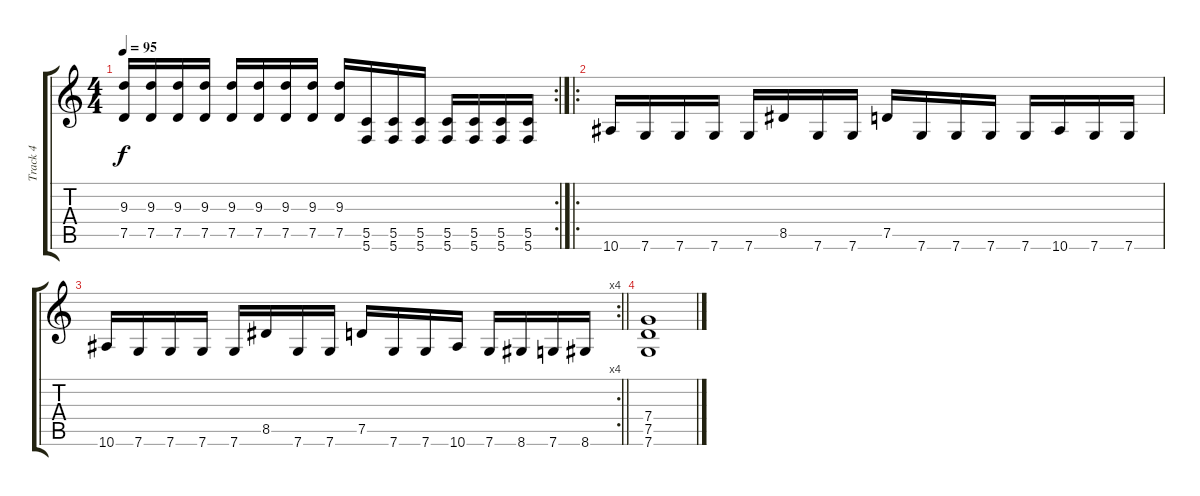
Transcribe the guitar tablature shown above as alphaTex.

\track ("Track 4" "Track 4") {instrument distortionguitar}
\staff {score tabs}
\tuning (D4 A3 F3 C3 G2 C2) {hide}
\rc 2
\ts (4 4)
\tempo 95
\clef g2
\ks c
(9.3 7.5).16{dy f} (9.3 7.5).16 (9.3 7.5).16 (9.3 7.5).16 (9.3 7.5).16 (9.3 7.5).16 (9.3 7.5).16 (9.3 7.5).16 (9.3 7.5).16 (5.5 5.6).16 (5.5 5.6).16 (5.5 5.6).16 (5.5 5.6).16 (5.5 5.6).16 (5.5 5.6).16 (5.5 5.6).16 |
\ro
10.6.16{volume 8 instrument distortionguitar} 7.6.16 7.6.16 7.6.16 7.6.16 8.5.16 7.6.16 7.6.16 7.5.16 7.6.16 7.6.16 7.6.16 7.6.16 10.6.16 7.6.16 7.6.16 |
\rc 4
\barLineRight lightlight
10.6.16 7.6.16 7.6.16 7.6.16 7.6.16 8.5.16 7.6.16 7.6.16 7.5.16 7.6.16 7.6.16 10.6.16 7.6.16 8.6.16 7.6.16 8.6.16 |
(7.4 7.5 7.6).1
